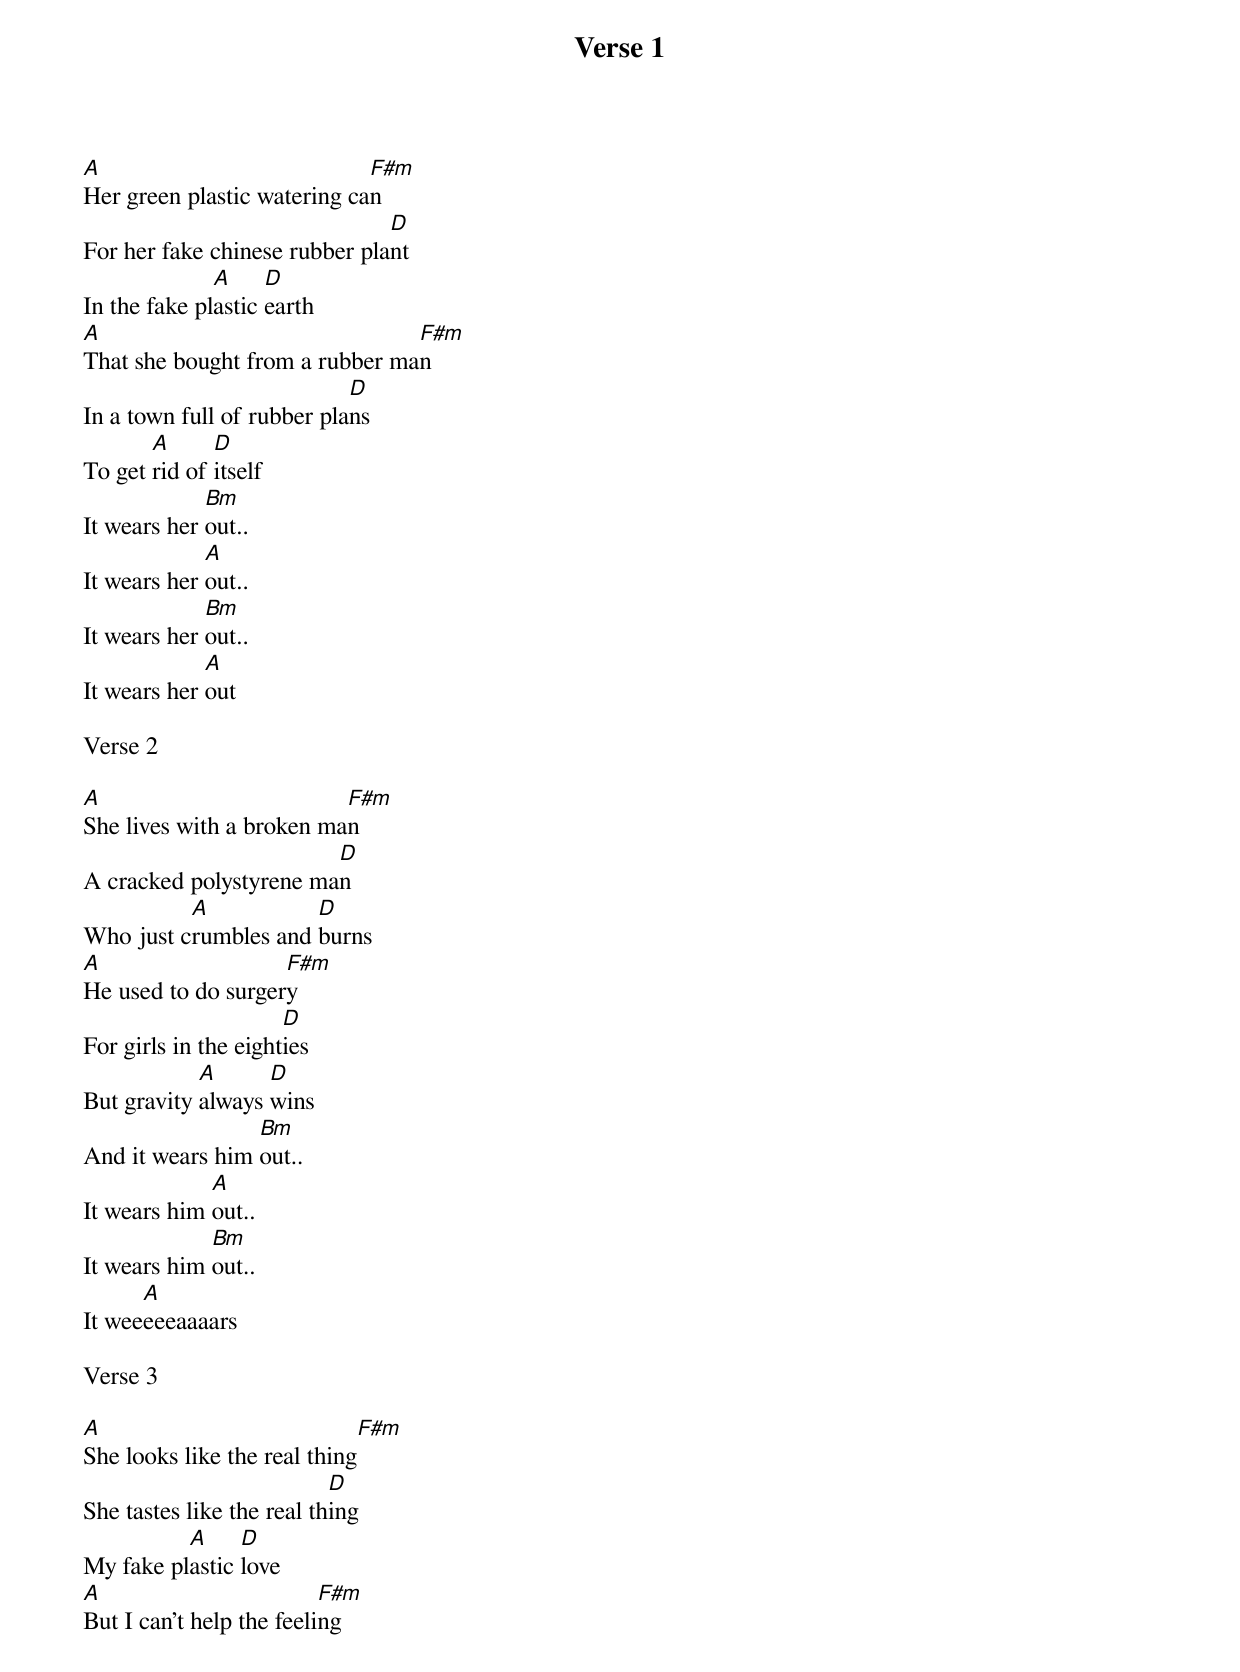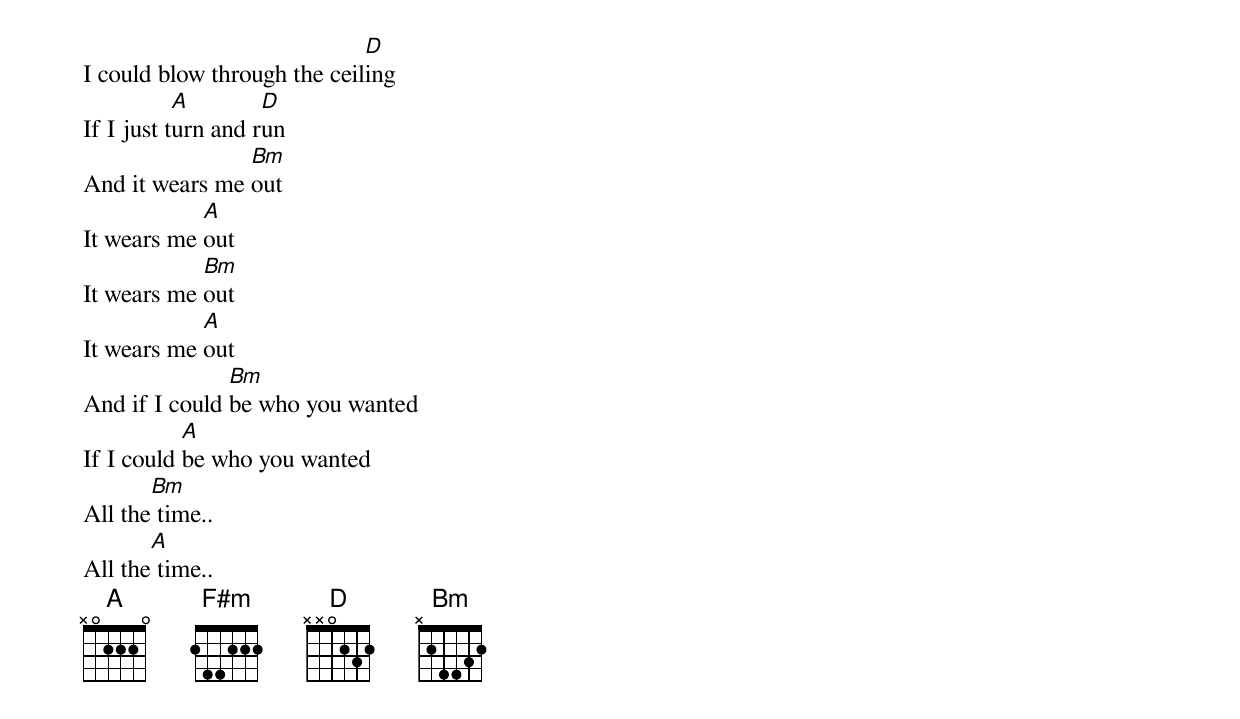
Verse 1

A                            F#m
Her green plastic watering can
                               D
For her fake chinese rubber plant
              A     D
In the fake plastic earth
A                               F#m
That she bought from a rubber man
                            D
In a town full of rubber plans
       A      D
To get rid of itself
             Bm
It wears her out..
             A
It wears her out..
             Bm
It wears her out..
             A
It wears her out

Verse 2

A                         F#m
She lives with a broken man
                        D
A cracked polystyrene man
          A           D
Who just crumbles and burns
A                   F#m
He used to do surgery
                      D
For girls in the eighties
            A      D
But gravity always wins
                 Bm
And it wears him out..
             A
It wears him out..
             Bm
It wears him out..
      A
It weeeeeaaaars

Verse 3

A                            F#m
She looks like the real thing
                           D
She tastes like the real thing
          A     D
My fake plastic love
A                         F#m
But I can't help the feeling
                             D
I could blow through the ceiling
           A        D
If I just turn and run
                Bm
And it wears me out
            A
It wears me out
            Bm
It wears me out
            A
It wears me out
               Bm
And if I could be who you wanted
           A
If I could be who you wanted
       Bm
All the time..
       A
All the time..
